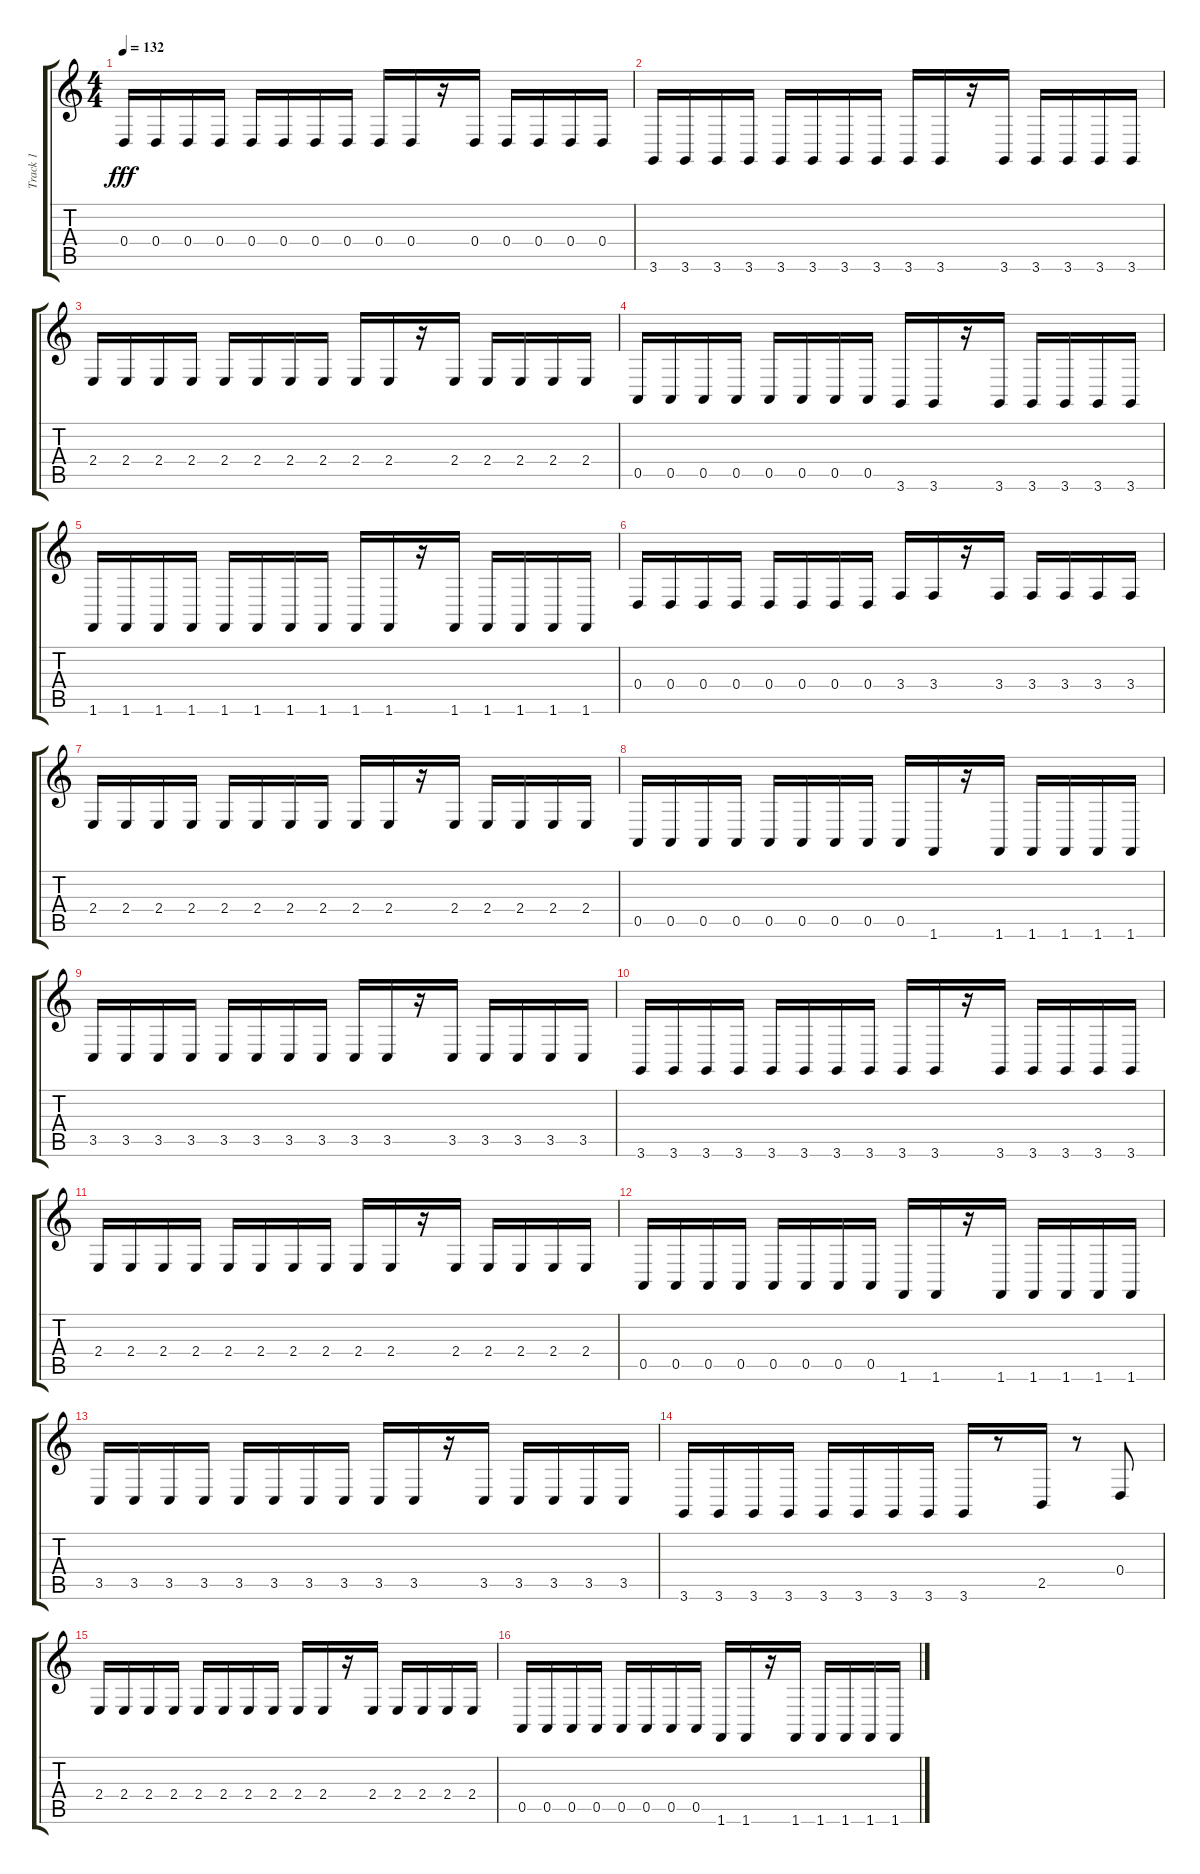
\track ("Track 1" "Track 1") {instrument brightacousticpiano}
\staff {score tabs}
\tuning (E4 B3 G3 D3 A2 E2) {hide}
\ts (4 4)
\tempo 132
\clef g2
\ks c
0.4.16{dy fff} 0.4.16 0.4.16 0.4.16 0.4.16 0.4.16 0.4.16 0.4.16 0.4.16 0.4.16 r.16 0.4.16 0.4.16 0.4.16 0.4.16 0.4.16 |
3.6.16 3.6.16 3.6.16 3.6.16 3.6.16 3.6.16 3.6.16 3.6.16 3.6.16 3.6.16 r.16 3.6.16 3.6.16 3.6.16 3.6.16 3.6.16 |
2.4.16 2.4.16 2.4.16 2.4.16 2.4.16 2.4.16 2.4.16 2.4.16 2.4.16 2.4.16 r.16 2.4.16 2.4.16 2.4.16 2.4.16 2.4.16 |
0.5.16 0.5.16 0.5.16 0.5.16 0.5.16 0.5.16 0.5.16 0.5.16 3.6.16 3.6.16 r.16 3.6.16 3.6.16 3.6.16 3.6.16 3.6.16 |
1.6.16 1.6.16 1.6.16 1.6.16 1.6.16 1.6.16 1.6.16 1.6.16 1.6.16 1.6.16 r.16 1.6.16 1.6.16 1.6.16 1.6.16 1.6.16 |
0.4.16 0.4.16 0.4.16 0.4.16 0.4.16 0.4.16 0.4.16 0.4.16 3.4.16 3.4.16 r.16 3.4.16 3.4.16 3.4.16 3.4.16 3.4.16 |
2.4.16 2.4.16 2.4.16 2.4.16 2.4.16 2.4.16 2.4.16 2.4.16 2.4.16 2.4.16 r.16 2.4.16 2.4.16 2.4.16 2.4.16 2.4.16 |
0.5.16 0.5.16 0.5.16 0.5.16 0.5.16 0.5.16 0.5.16 0.5.16 0.5.16 1.6.16 r.16 1.6.16 1.6.16 1.6.16 1.6.16 1.6.16 |
3.5.16 3.5.16 3.5.16 3.5.16 3.5.16 3.5.16 3.5.16 3.5.16 3.5.16 3.5.16 r.16 3.5.16 3.5.16 3.5.16 3.5.16 3.5.16 |
3.6.16 3.6.16 3.6.16 3.6.16 3.6.16 3.6.16 3.6.16 3.6.16 3.6.16 3.6.16 r.16 3.6.16 3.6.16 3.6.16 3.6.16 3.6.16 |
2.4.16 2.4.16 2.4.16 2.4.16 2.4.16 2.4.16 2.4.16 2.4.16 2.4.16 2.4.16 r.16 2.4.16 2.4.16 2.4.16 2.4.16 2.4.16 |
0.5.16 0.5.16 0.5.16 0.5.16 0.5.16 0.5.16 0.5.16 0.5.16 1.6.16 1.6.16 r.16 1.6.16 1.6.16 1.6.16 1.6.16 1.6.16 |
3.5.16 3.5.16 3.5.16 3.5.16 3.5.16 3.5.16 3.5.16 3.5.16 3.5.16 3.5.16 r.16 3.5.16 3.5.16 3.5.16 3.5.16 3.5.16 |
3.6.16 3.6.16 3.6.16 3.6.16 3.6.16 3.6.16 3.6.16 3.6.16 3.6.16 r.8 2.5.16 r.8 0.4.8 |
2.4.16 2.4.16 2.4.16 2.4.16 2.4.16 2.4.16 2.4.16 2.4.16 2.4.16 2.4.16 r.16 2.4.16 2.4.16 2.4.16 2.4.16 2.4.16 |
0.5.16 0.5.16 0.5.16 0.5.16 0.5.16 0.5.16 0.5.16 0.5.16 1.6.16 1.6.16 r.16 1.6.16 1.6.16 1.6.16 1.6.16 1.6.16
